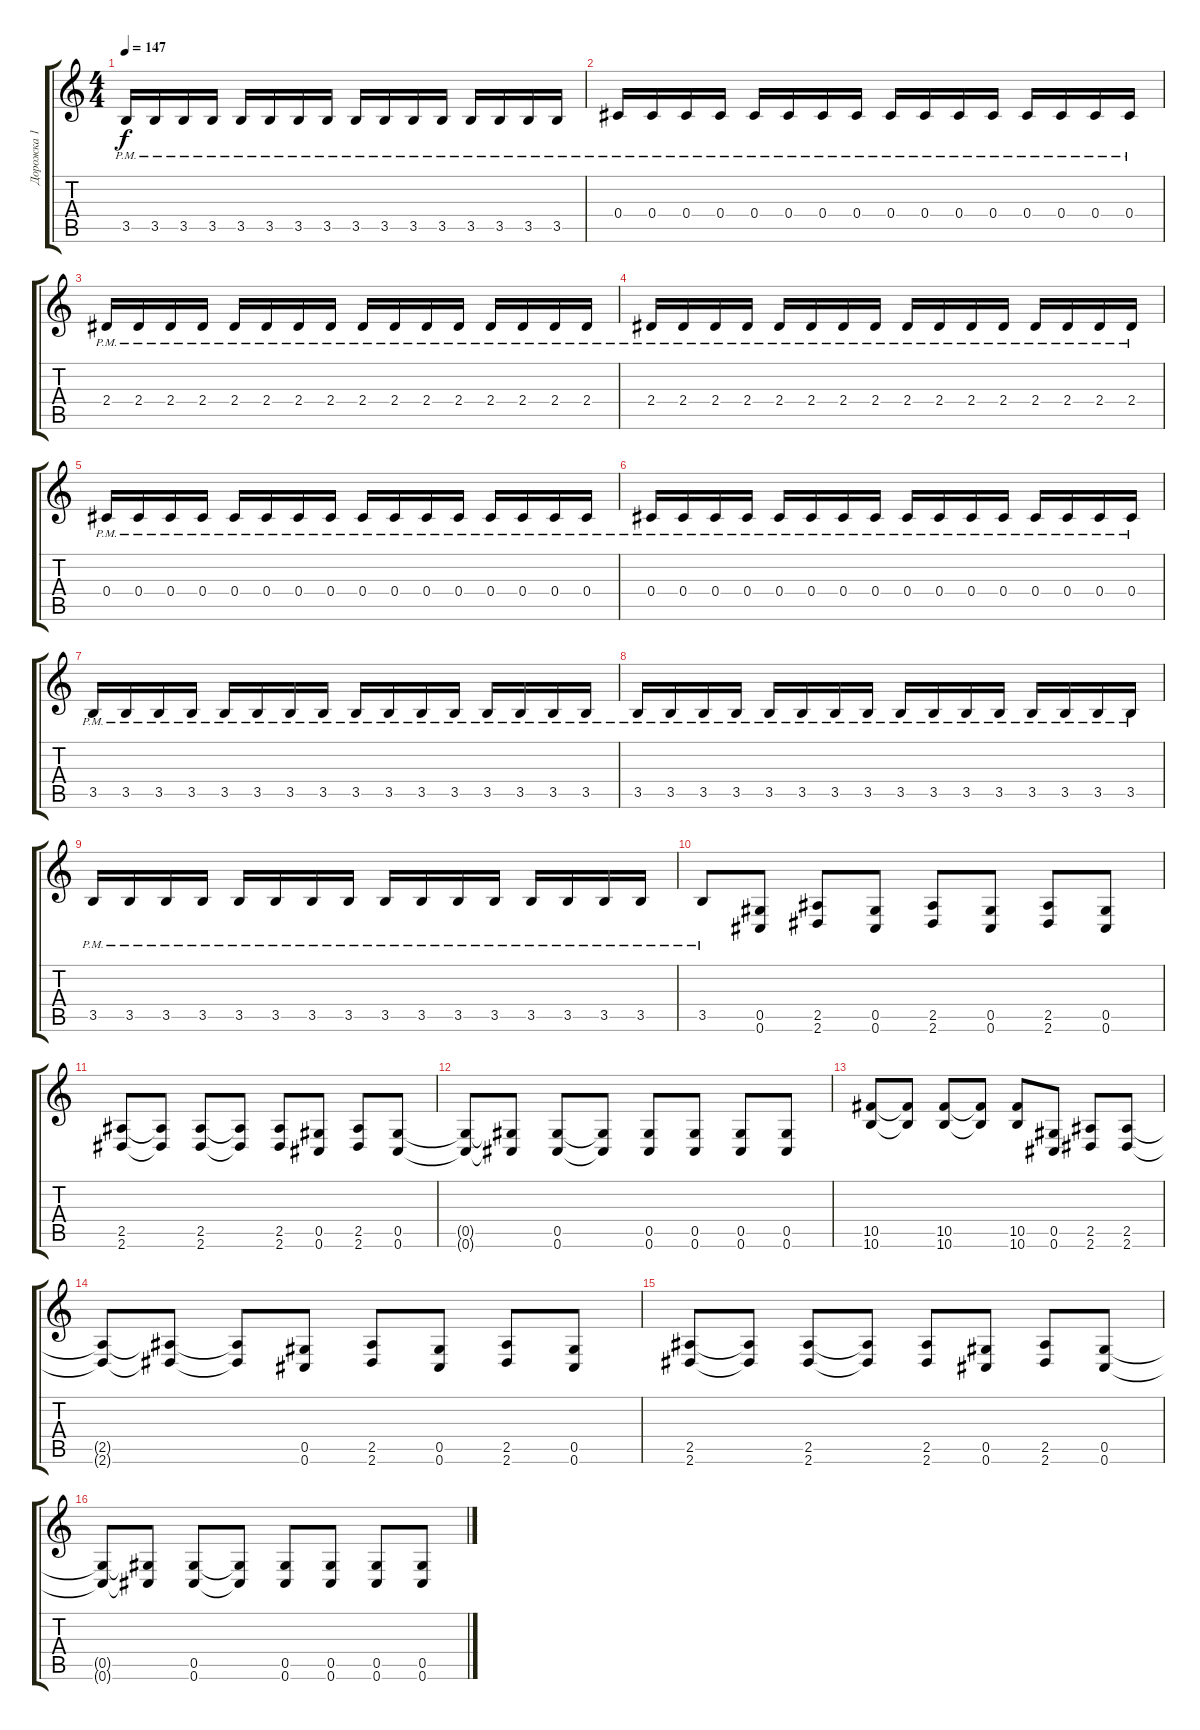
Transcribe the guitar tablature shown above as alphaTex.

\track ("Дорожка 1" "Дорожка 1") {instrument distortionguitar}
\staff {score tabs}
\tuning (Eb4 Bb3 Gb3 Db3 Ab2 Db2) {hide}
\ts (4 4)
\tempo 147
\clef g2
\ks c
3.5{pm}.16{dy f} 3.5{pm}.16 3.5{pm}.16 3.5{pm}.16 3.5{pm}.16 3.5{pm}.16 3.5{pm}.16 3.5{pm}.16 3.5{pm}.16 3.5{pm}.16 3.5{pm}.16 3.5{pm}.16 3.5{pm}.16 3.5{pm}.16 3.5{pm}.16 3.5{pm}.16 |
0.4{pm}.16 0.4{pm}.16 0.4{pm}.16 0.4{pm}.16 0.4{pm}.16 0.4{pm}.16 0.4{pm}.16 0.4{pm}.16 0.4{pm}.16 0.4{pm}.16 0.4{pm}.16 0.4{pm}.16 0.4{pm}.16 0.4{pm}.16 0.4{pm}.16 0.4{pm}.16 |
2.4{pm}.16 2.4{pm}.16 2.4{pm}.16 2.4{pm}.16 2.4{pm}.16 2.4{pm}.16 2.4{pm}.16 2.4{pm}.16 2.4{pm}.16 2.4{pm}.16 2.4{pm}.16 2.4{pm}.16 2.4{pm}.16 2.4{pm}.16 2.4{pm}.16 2.4{pm}.16 |
2.4{pm}.16 2.4{pm}.16 2.4{pm}.16 2.4{pm}.16 2.4{pm}.16 2.4{pm}.16 2.4{pm}.16 2.4{pm}.16 2.4{pm}.16 2.4{pm}.16 2.4{pm}.16 2.4{pm}.16 2.4{pm}.16 2.4{pm}.16 2.4{pm}.16 2.4{pm}.16 |
0.4{pm}.16 0.4{pm}.16 0.4{pm}.16 0.4{pm}.16 0.4{pm}.16 0.4{pm}.16 0.4{pm}.16 0.4{pm}.16 0.4{pm}.16 0.4{pm}.16 0.4{pm}.16 0.4{pm}.16 0.4{pm}.16 0.4{pm}.16 0.4{pm}.16 0.4{pm}.16 |
0.4{pm}.16 0.4{pm}.16 0.4{pm}.16 0.4{pm}.16 0.4{pm}.16 0.4{pm}.16 0.4{pm}.16 0.4{pm}.16 0.4{pm}.16 0.4{pm}.16 0.4{pm}.16 0.4{pm}.16 0.4{pm}.16 0.4{pm}.16 0.4{pm}.16 0.4{pm}.16 |
3.5{pm}.16 3.5{pm}.16 3.5{pm}.16 3.5{pm}.16 3.5{pm}.16 3.5{pm}.16 3.5{pm}.16 3.5{pm}.16 3.5{pm}.16 3.5{pm}.16 3.5{pm}.16 3.5{pm}.16 3.5{pm}.16 3.5{pm}.16 3.5{pm}.16 3.5{pm}.16 |
3.5{pm}.16 3.5{pm}.16 3.5{pm}.16 3.5{pm}.16 3.5{pm}.16 3.5{pm}.16 3.5{pm}.16 3.5{pm}.16 3.5{pm}.16 3.5{pm}.16 3.5{pm}.16 3.5{pm}.16 3.5{pm}.16 3.5{pm}.16 3.5{pm}.16 3.5{pm}.16 |
3.5{pm}.16 3.5{pm}.16 3.5{pm}.16 3.5{pm}.16 3.5{pm}.16 3.5{pm}.16 3.5{pm}.16 3.5{pm}.16 3.5{pm}.16 3.5{pm}.16 3.5{pm}.16 3.5{pm}.16 3.5{pm}.16 3.5{pm}.16 3.5{pm}.16 3.5{pm}.16 |
3.5{pm}.8 (0.5 0.6).8 (2.5 2.6).8 (0.5 0.6).8 (2.5 2.6).8 (0.5 0.6).8 (2.5 2.6).8 (0.5 0.6).8 |
(2.5 2.6).8 (2.5{t} 2.6{t}).8 (2.5 2.6).8 (2.5{t} 2.6{t}).8 (2.5 2.6).8 (0.5 0.6).8 (2.5 2.6).8 (0.5 0.6).8 |
(0.5{t} 0.6{t}).8 (0.5{t} 0.6{t}).8 (0.5 0.6).8 (0.5{t} 0.6{t}).8 (0.5 0.6).8 (0.5 0.6).8 (0.5 0.6).8 (0.5 0.6).8 |
(10.5 10.6).8 (10.5{t} 10.6{t}).8 (10.5 10.6).8 (10.5{t} 10.6{t}).8 (10.5 10.6).8 (0.5 0.6).8 (2.5 2.6).8 (2.5 2.6).8 |
(2.5{t} 2.6{t}).8 (2.5{t} 2.6{t}).8 (2.5{t} 2.6{t}).8 (0.5 0.6).8 (2.5 2.6).8 (0.5 0.6).8 (2.5 2.6).8 (0.5 0.6).8 |
(2.5 2.6).8 (2.5{t} 2.6{t}).8 (2.5 2.6).8 (2.5{t} 2.6{t}).8 (2.5 2.6).8 (0.5 0.6).8 (2.5 2.6).8 (0.5 0.6).8 |
(0.5{t} 0.6{t}).8 (0.5{t} 0.6{t}).8 (0.5 0.6).8 (0.5{t} 0.6{t}).8 (0.5 0.6).8 (0.5 0.6).8 (0.5 0.6).8 (0.5 0.6).8
